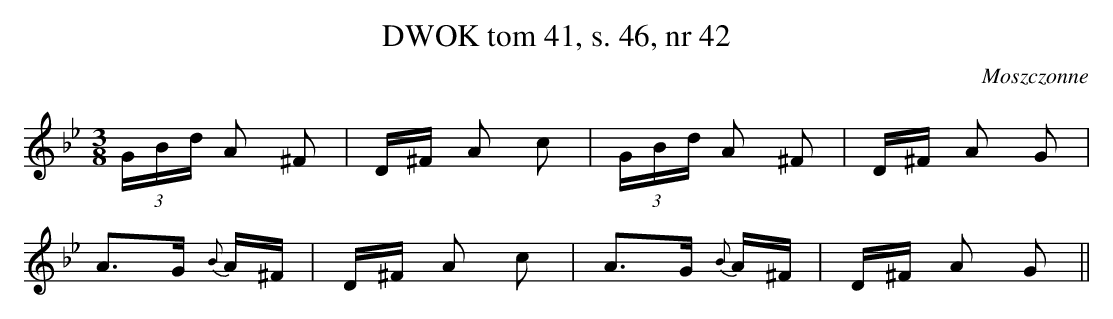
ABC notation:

X:1
T:DWOK tom 41, s. 46, nr 42
O:Moszczonne
L:1/16
M:3/8
K:Bb
 (3GBd A2 ^F2|D^F A2 c2| (3GBd A2 ^F2|D^F A2 G2|
A3G {B }A^F|D^F A2 c2|A3G {B }A^F|D^F A2 G2||
